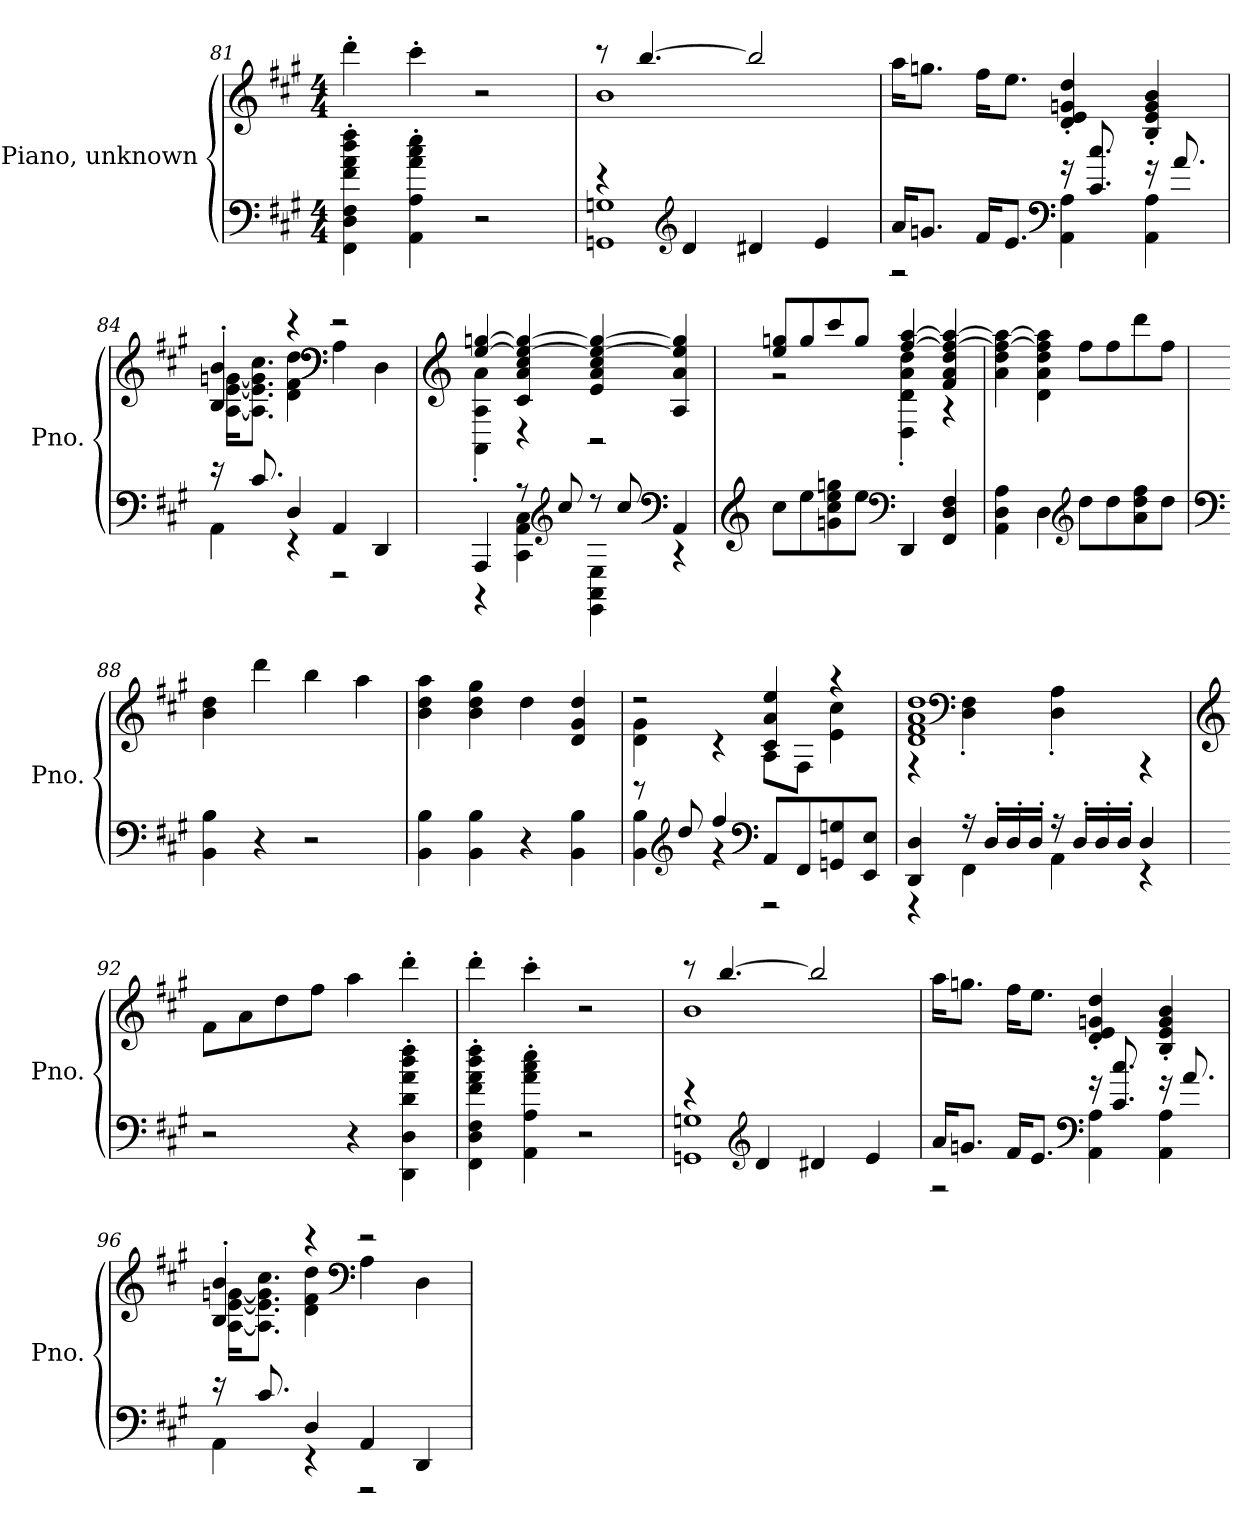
**kern	**kern
*part1	*part1
*staff2	*staff1
*I"Piano, unknown	*
*I'Pno.	*
*clefF4	*clefG2
*k[f#c#g#]	*k[f#c#g#]
*M4/4	*M4/4
=81	=81
4FF#\' 4D\' 4F#\' 4f#\' 4a\' 4dd\' 4ff#\'	4ddd'\
4AA\' 4A\' 4a\' 4cc#\' 4ee\'	4ccc#'\
2r	2r
=82	=82
*^	*^
4r	1GGn 1Gn	8r	1b
.	.	[4.bb/	.
*clefG2	*	*	*
4d/	.	.	.
4d#X/	.	2bb/]	.
4e/	.	.	.
*	*	*v	*v
!!LO:LB:g=z
=83	=83	=83
16a/KL	2r	16aa\KL
8.gn/J	.	8.ggn\J
16f#/KL	.	16ff#\KL
8.e/J	.	8.ee\J
*clefF4	*	*
16r	4AA\ 4A\	4d/' 4e/' 4gn/' 4dd/'
8.c#/ 8.cc#/	.	.
16r	4AA\ 4A\	4B/' 4e/' 4g/' 4b/'
8.a/	.	.
=84	=84	=84
*	*	*^
16r	4AA\	4B/' 4b/'	[16A\ [16e\ [16gn\KL
8.c#/	.	.	8.A\] 8.e\] 8.g\] 8.cc#\J
4D/	4r	4r	4d\ 4f#\ 4dd\
*	*	*clefF4	*
4AA/	2r	2r	4A\
4DD/	.	.	4D\
=85	=85	=85	=85
*	*	*clefG2	*
4AAA/	4r	[4ee/ [4ggn/	4AA\' 4A\' 4a\'
8r	4CC#\ 4AA\ 4C#\	4c#/ 4a/ 4cc#/ 4ee/_ 4gg/_	4r
*clefG2	*	*	*
8cc#/	.	.	.
8r	4EE\ 4AA\ 4E\	4e/ 4a/ 4cc#/ 4ee/_ 4gg/_	2r
8cc#/	.	.	.
*clefF4	*	*	*
4AA/	4r	4A/ 4a/ 4ee/] 4gg/]	.
*v	*v	*	*
!!LO:PB:g=z	!!
=86	=86	=86
*clefG2	*	*
8cc#\L	8ee/ 8ggn/L	2r
8ee\	8gg/	.
8gn\ 8cc#\ 8ee\ 8ggn\	8ccc#/	.
8ee\J	8gg/J	.
*clefF4	*	*
4DD/	[4ff#/ [4aa/	4D\' 4d\' 4a\' 4dd\'
4FF#/ 4D/ 4F#/	4f#/ 4a/ 4dd/ 4ff#/_ 4aa/_	4r
*	*v	*v
=87	=87
4AA\ 4D\ 4A\	4a\ 4dd\ 4ff#\_ 4aa\_
4D\	4d\ 4a\ 4dd\ 4ff#\] 4aa\]
*clefG2	*
8dd\L	8ff#\L
8dd\	8ff#\
8a\ 8dd\ 8ff#\	8ddd\
8dd\J	8ff#\J
=88	=88
*clefF4	*
4BB\ 4B\	4b\ 4dd\
4r	4ddd\
2r	4bb\
.	4aa\
=89	=89
4BB\ 4B\	4b\ 4dd\ 4aa\
4BB\ 4B\	4b\ 4dd\ 4gg#\
4r	4dd\
4BB\ 4B\	4d/ 4g#/ 4dd/
=90	=90
*^	*^
8r	4BB\ 4B\	2r	4d\ 4g#\
*clefG2	*	*	*
8dd/	.	.	.
4ff#/	4r	.	4r
*clefF4	*	*	*
8AA/L	2r	4c#/ 4a/ 4ee/	8A\L
8FF#/	.	.	8F#\J
8GGn/ 8Gn/	.	4r	4e\ 4cc#\
8EE/ 8E/J	.	.	.
!!LO:LB:g=z	!!
=91	=91	=91	=91
4DD/ 4D/	4r	1d 1f# 1a 1dd	4r
*	*	*clefF4	*
16r	4FF#\	.	4D\' 4F#\'
16D'/LL	.	.	.
16D'/	.	.	.
16D'/JJ	.	.	.
16r	4AA\	.	4D\' 4A\'
16D'/LL	.	.	.
16D'/	.	.	.
16D'/JJ	.	.	.
4D/	4r	.	4r
*v	*v	*	*
*	*v	*v
=92	=92
*	*clefG2
2r	8f#\L
.	8a\
.	8dd\
.	8ff#\J
4r	4aa\
4DD\' 4D\' 4d\' 4a\' 4dd\' 4ff#\'	4ddd'\
=93	=93
4FF#\' 4D\' 4F#\' 4f#\' 4a\' 4dd\' 4ff#\'	4ddd'\
4AA\' 4A\' 4a\' 4cc#\' 4ee\'	4ccc#'\
2r	2r
=94	=94
*^	*^
4r	1GGn 1Gn	8r	1b
.	.	[4.bb/	.
*clefG2	*	*	*
4d/	.	.	.
4d#X/	.	2bb/]	.
4e/	.	.	.
*	*	*v	*v
!!LO:LB:g=z
=95	=95	=95
16a/KL	2r	16aa\KL
8.gn/J	.	8.ggn\J
16f#/KL	.	16ff#\KL
8.e/J	.	8.ee\J
*clefF4	*	*
16r	4AA\ 4A\	4d/' 4e/' 4gn/' 4dd/'
8.c#/ 8.cc#/	.	.
16r	4AA\ 4A\	4B/' 4e/' 4g/' 4b/'
8.a/	.	.
=96	=96	=96
*	*	*^
16r	4AA\	4B/' 4b/'	[16A\ [16e\ [16gn\KL
8.c#/	.	.	8.A\] 8.e\] 8.g\] 8.cc#\J
4D/	4r	4r	4d\ 4f#\ 4dd\
*	*	*clefF4	*
4AA/	2r	2r	4A\
4DD/	.	.	4D\
*v	*v	*	*
*	*v	*v
=	=
*-	*-
